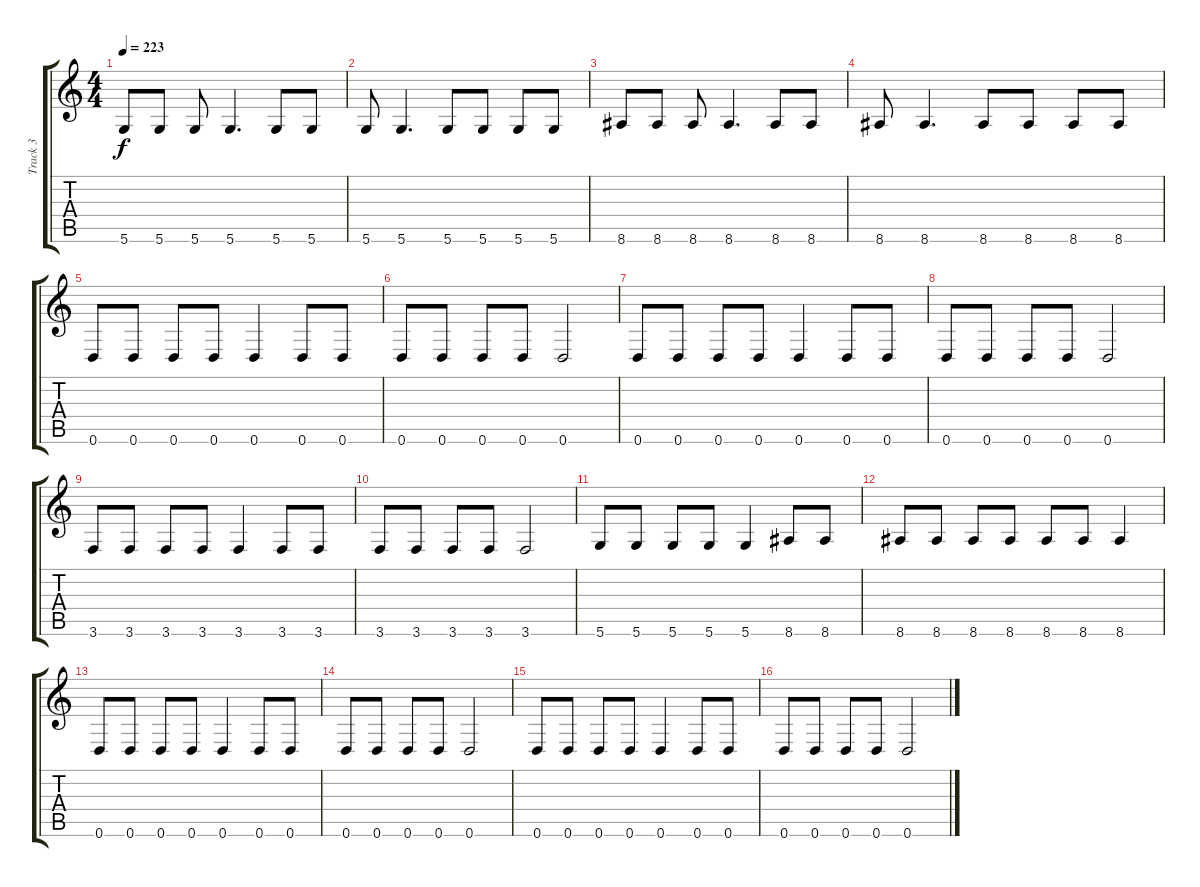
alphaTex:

\track ("Track 3" "Track 3") {instrument electricbasspick}
\staff {score tabs}
\tuning (E4 B3 G3 D3 A2 D2) {hide}
\ts (4 4)
\tempo 223
\clef g2
\ks c
5.6.8{dy f} 5.6.8 5.6.8 5.6.4{d} 5.6.8 5.6.8 |
5.6.8 5.6.4{d} 5.6.8 5.6.8 5.6.8 5.6.8 |
8.6.8 8.6.8 8.6.8 8.6.4{d} 8.6.8 8.6.8 |
8.6.8 8.6.4{d} 8.6.8 8.6.8 8.6.8 8.6.8 |
0.6.8 0.6.8 0.6.8 0.6.8 0.6.4 0.6.8 0.6.8 |
0.6.8 0.6.8 0.6.8 0.6.8 0.6.2 |
0.6.8 0.6.8 0.6.8 0.6.8 0.6.4 0.6.8 0.6.8 |
0.6.8 0.6.8 0.6.8 0.6.8 0.6.2 |
3.6.8 3.6.8 3.6.8 3.6.8 3.6.4 3.6.8 3.6.8 |
3.6.8 3.6.8 3.6.8 3.6.8 3.6.2 |
5.6.8 5.6.8 5.6.8 5.6.8 5.6.4 8.6.8 8.6.8 |
8.6.8 8.6.8 8.6.8 8.6.8 8.6.8 8.6.8 8.6.4 |
0.6.8 0.6.8 0.6.8 0.6.8 0.6.4 0.6.8 0.6.8 |
0.6.8 0.6.8 0.6.8 0.6.8 0.6.2 |
0.6.8 0.6.8 0.6.8 0.6.8 0.6.4 0.6.8 0.6.8 |
0.6.8 0.6.8 0.6.8 0.6.8 0.6.2
